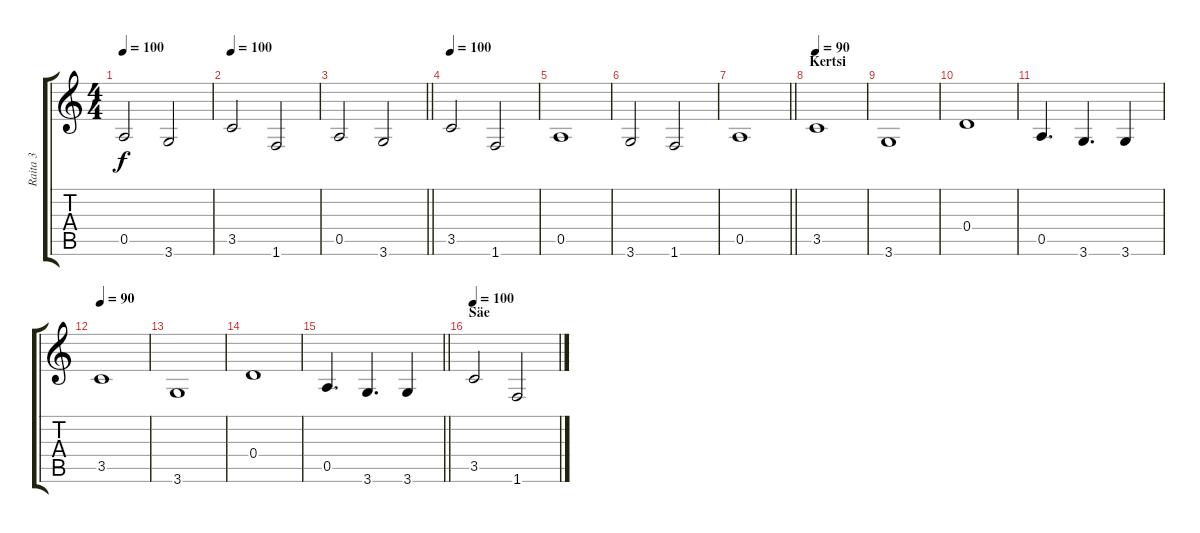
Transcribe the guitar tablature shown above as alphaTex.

\track ("Raita 3" "Raita 3") {instrument contrabass}
\staff {score tabs}
\tuning (E4 B3 G3 D3 A2 E2) {hide}
\ts (4 4)
\tempo 100
\clef g2
\ks c
0.5.2{dy f} 3.6.2 |
\tempo 100
3.5.2 1.6.2 |
\barLineRight lightlight
0.5.2 3.6.2 |
\tempo 100
3.5.2 1.6.2 |
0.5.1 |
3.6.2 1.6.2 |
\barLineRight lightlight
0.5.1 |
\section ("" "Kertsi")
\tempo 90
3.5.1 |
3.6.1 |
0.4.1 |
0.5.4{d} 3.6.4{d} 3.6.4 |
\tempo 90
3.5.1 |
3.6.1 |
0.4.1 |
\barLineRight lightlight
0.5.4{d} 3.6.4{d} 3.6.4 |
\section ("" "Säe")
\tempo 100
3.5.2 1.6.2
